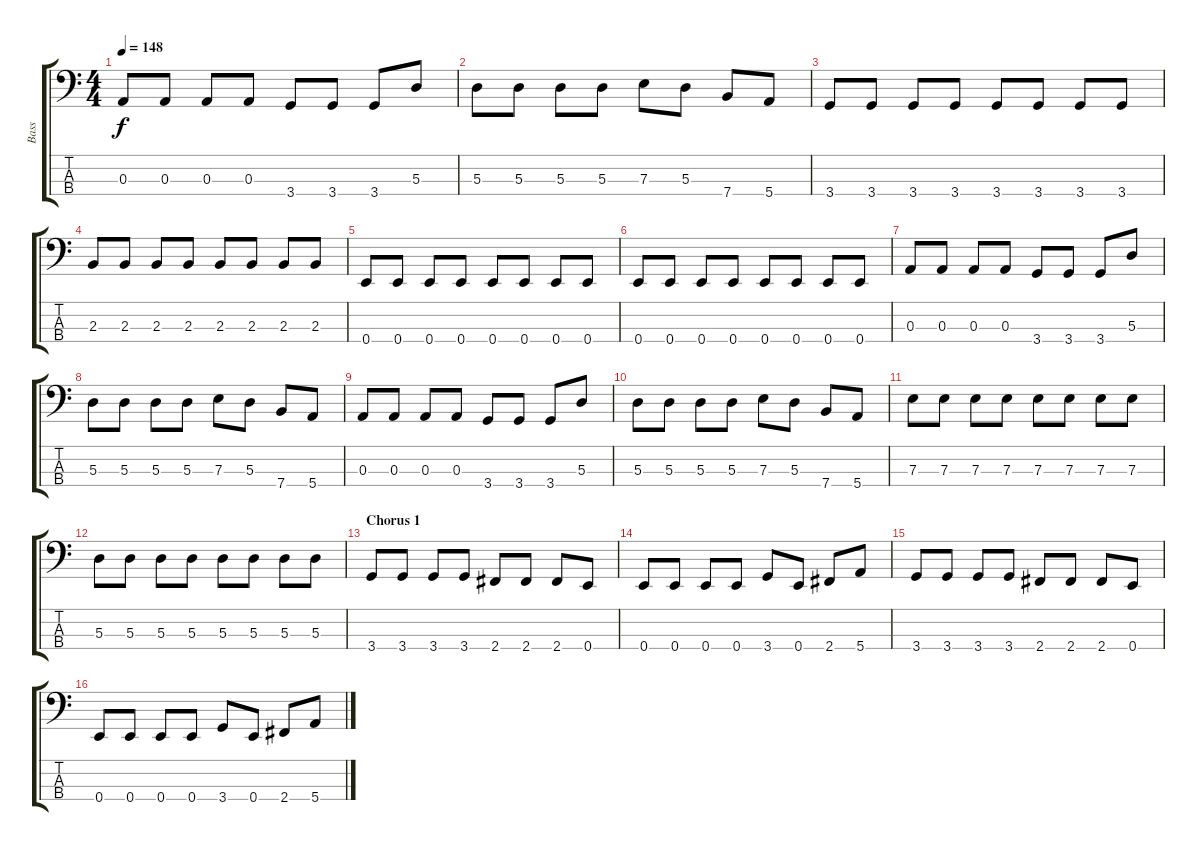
\track ("Bass" "Bass") {instrument electricbassfinger}
\staff {score tabs}
\tuning (G2 D2 A1 E1) {hide}
\ts (4 4)
\tempo 148
\clef f4
\ks c
0.3.8{dy f} 0.3.8 0.3.8 0.3.8 3.4.8 3.4.8 3.4.8 5.3.8 |
5.3.8 5.3.8 5.3.8 5.3.8 7.3.8 5.3.8 7.4.8 5.4.8 |
3.4.8 3.4.8 3.4.8 3.4.8 3.4.8 3.4.8 3.4.8 3.4.8 |
2.3.8 2.3.8 2.3.8 2.3.8 2.3.8 2.3.8 2.3.8 2.3.8 |
0.4.8 0.4.8 0.4.8 0.4.8 0.4.8 0.4.8 0.4.8 0.4.8 |
0.4.8 0.4.8 0.4.8 0.4.8 0.4.8 0.4.8 0.4.8 0.4.8 |
0.3.8 0.3.8 0.3.8 0.3.8 3.4.8 3.4.8 3.4.8 5.3.8 |
5.3.8 5.3.8 5.3.8 5.3.8 7.3.8 5.3.8 7.4.8 5.4.8 |
0.3.8 0.3.8 0.3.8 0.3.8 3.4.8 3.4.8 3.4.8 5.3.8 |
5.3.8 5.3.8 5.3.8 5.3.8 7.3.8 5.3.8 7.4.8 5.4.8 |
7.3.8 7.3.8 7.3.8 7.3.8 7.3.8 7.3.8 7.3.8 7.3.8 |
5.3.8 5.3.8 5.3.8 5.3.8 5.3.8 5.3.8 5.3.8 5.3.8 |
\section ("" "Chorus 1")
3.4.8 3.4.8 3.4.8 3.4.8 2.4.8 2.4.8 2.4.8 0.4.8 |
0.4.8 0.4.8 0.4.8 0.4.8 3.4.8 0.4.8 2.4.8 5.4.8 |
3.4.8 3.4.8 3.4.8 3.4.8 2.4.8 2.4.8 2.4.8 0.4.8 |
0.4.8 0.4.8 0.4.8 0.4.8 3.4.8 0.4.8 2.4.8 5.4.8
